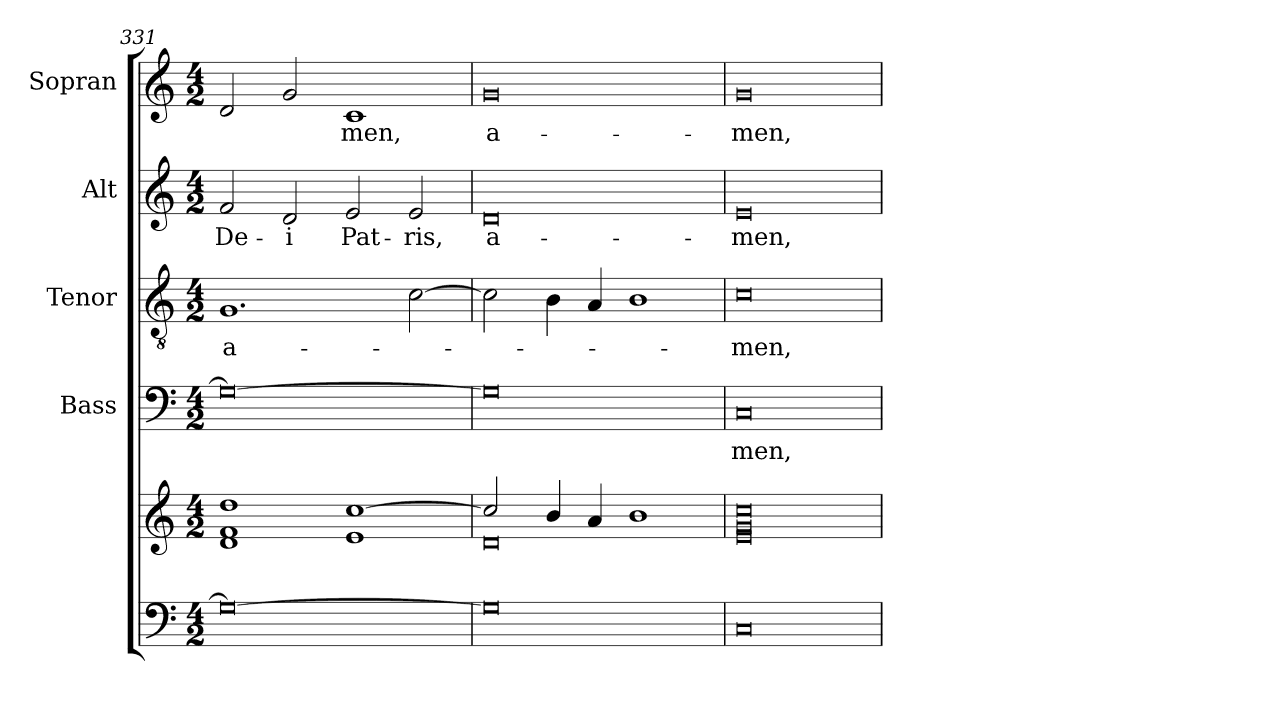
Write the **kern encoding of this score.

**kern	**kern	**kern	**text	**kern	**text	**kern	**text	**kern	**text
*part5	*part5	*part4	*part4	*part3	*part3	*part2	*part2	*part1	*part1
*staff6	*staff5	*staff4	*staff4	*staff3	*staff3	*staff2	*staff2	*staff1	*staff1
*	*	*I"Bass	*	*I"Tenor	*	*I"Alt	*	*I"Sopran	*
*	*	*I'B.	*	*I'T.	*	*I'A.	*	*I'S.	*
!!LO:LB:g=z
*clefF4	*clefG2	*clefF4	*	*clefGv2	*	*clefG2	*	*clefG2	*
*k[]	*k[]	*k[]	*	*k[]	*	*k[]	*	*k[]	*
*C:	*C:	*C:	*	*C:	*	*C:	*	*C:	*
*M4/2	*M4/2	*M4/2	*	*M4/2	*	*M4/2	*	*M4/2	*
=331	=331	=331	=331	=331	=331	=331	=331	=331	=331
!	!	!	!	!	!LO:LY:b	!	!LO:LY:b	!	!
0G_	1d 1f 1dd	0G_	.	1.G	a-	2f/	De-	2d/	.
!	!	!	!	!	!	!	!LO:LY:b	!	!
.	.	.	.	.	.	2d/	-i	2g/	.
!	!	!	!	!	!	!	!LO:LY:b	!	!LO:LY:b
.	1e [1cc	.	.	.	.	2e/	Pat-	1c	-men,
!	!	!	!	!	!	!	!LO:LY:b	!	!
.	.	.	.	[2c\	.	2e/	-ris,	.	.
=332	=332	=332	=332	=332	=332	=332	=332	=332	=332
*	*^	*	*	*	*	*	*	*	*
!	!	!	!	!	!	!	!	!LO:LY:b	!	!LO:LY:b
0G]	2cc/]	0d	0G]	.	2c\]	.	0d	a-	0g	a-
.	4b/	.	.	.	4B\	.	.	.	.	.
.	4a/	.	.	.	4A/	.	.	.	.	.
.	1b	.	.	.	1B	.	.	.	.	.
*	*v	*v	*	*	*	*	*	*	*	*
=333	=333	=333	=333	=333	=333	=333	=333	=333	=333
!	!	!	!LO:LY:b	!	!LO:LY:b	!	!LO:LY:b	!	!LO:LY:b
0C	0e 0g 0cc	0C	-men,	0c	-men,	0e	-men,	0g	-men,
=	=	=	=	=	=	=	=	=	=
*-	*-	*-	*-	*-	*-	*-	*-	*-	*-
